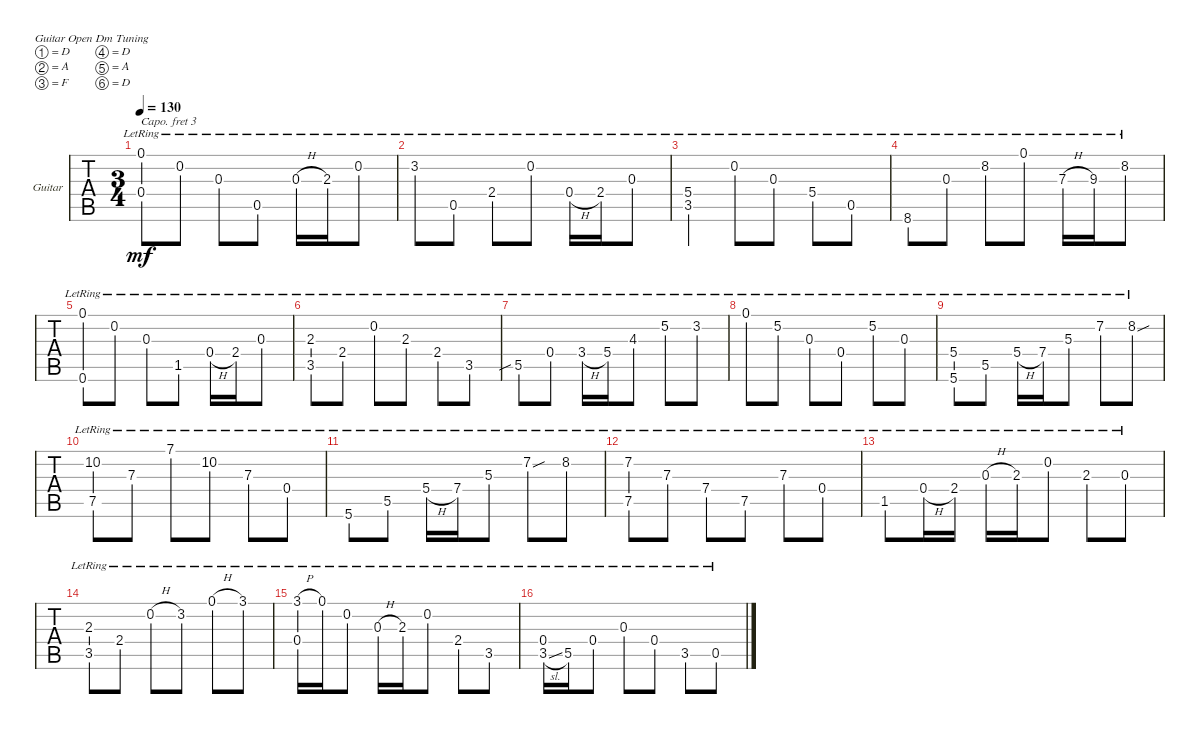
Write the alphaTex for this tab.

\defaultSystemsLayout 4
\bracketExtendMode groupsimilarinstruments
\firstSystemTrackNameOrientation horizontal
\otherSystemsTrackNameOrientation horizontal
\track ("Guitar" "Guitar") {instrument electricguitarclean}
\staff {tabs}
\capo 3
\tuning (D4 A3 F3 D3 A2 D2)
\ts (3 4)
\tempo 130
\clef g2
\ks c
(0.1{lr} 0.4{lr}).8{dy mf} 0.2{lr}.8 0.3{lr}.8 0.5{lr}.8 0.3{h lr}.16 2.3{lr}.16 0.2{lr}.8 |
3.2{lr}.8 0.5{lr}.8 2.4{lr}.8 0.2{lr}.8 0.4{h lr}.16 2.4{lr}.16 0.3{lr}.8 |
(3.5{lr} 5.4).4 0.2{lr}.8 0.3{lr}.8 5.4{lr}.8 0.5{lr}.8 |
8.6{lr}.8 0.3{lr}.8 8.2{lr}.8 0.1{lr}.8 7.3{h lr}.16 9.3{lr}.16 8.2{lr}.8 |
(0.6{lr} 0.1{lr}).8 0.2{lr}.8 0.3{lr}.8 1.5{lr}.8 0.4{h lr}.16 2.4{lr}.16 0.3{lr}.8 |
(2.3{lr} 3.5{lr}).8 2.4{lr}.8 0.2{lr}.8 2.3{lr}.8 2.4{lr}.8 3.5{lr}.8 |
5.5{sib lr}.8 0.4{lr}.8 3.4{h lr}.16 5.4{lr}.16 4.3{lr}.8 5.2{lr}.8 3.2{lr}.8 |
0.1{lr}.8 5.2{lr}.8 0.3{lr}.8 0.4{lr}.8 5.2{lr}.8 0.3{lr}.8 |
(5.6{lr} 5.4{lr}).8 5.5{lr}.8 5.4{h lr}.16 7.4{lr}.16 5.3{lr}.8 7.2{lr}.8 8.2{sou lr}.8 |
(10.2{lr} 7.5{lr}).8 7.3{lr}.8 7.1{lr}.8 10.2{lr}.8 7.3{lr}.8 0.4{lr}.8 |
5.6{lr}.8 5.5{lr}.8 5.4{h lr}.16 7.4{lr}.16 5.3{lr}.8 7.2{sou lr}.8 8.2{lr}.8 |
(7.2{lr} 7.5{lr}).8 7.3{lr}.8 7.4{lr}.8 7.5{lr}.8 7.3{lr}.8 0.4{lr}.8 |
1.5{lr}.8 0.4{h lr}.16 2.4{lr}.16 0.3{h lr}.16 2.3{lr}.16 0.2{lr}.8 2.3{lr}.8 0.3{lr}.8 |
(2.3{lr} 3.5{lr}).8 2.4{lr}.8 0.2{h lr}.8 3.2{lr}.8 0.1{h lr}.8 3.1{lr}.8 |
(0.4{lr} 3.1{h lr}).16 0.1{lr}.16 0.2{lr}.8 0.3{h lr}.16 2.3{lr}.16 0.2{lr}.8 2.4{lr}.8 3.5{lr}.8 |
(3.5{sl lr} 0.4{lr}).16 5.5{lr}.16 0.4{lr}.8 0.3{lr}.8 0.4{lr}.8 3.5{lr}.8 0.5{lr}.8
